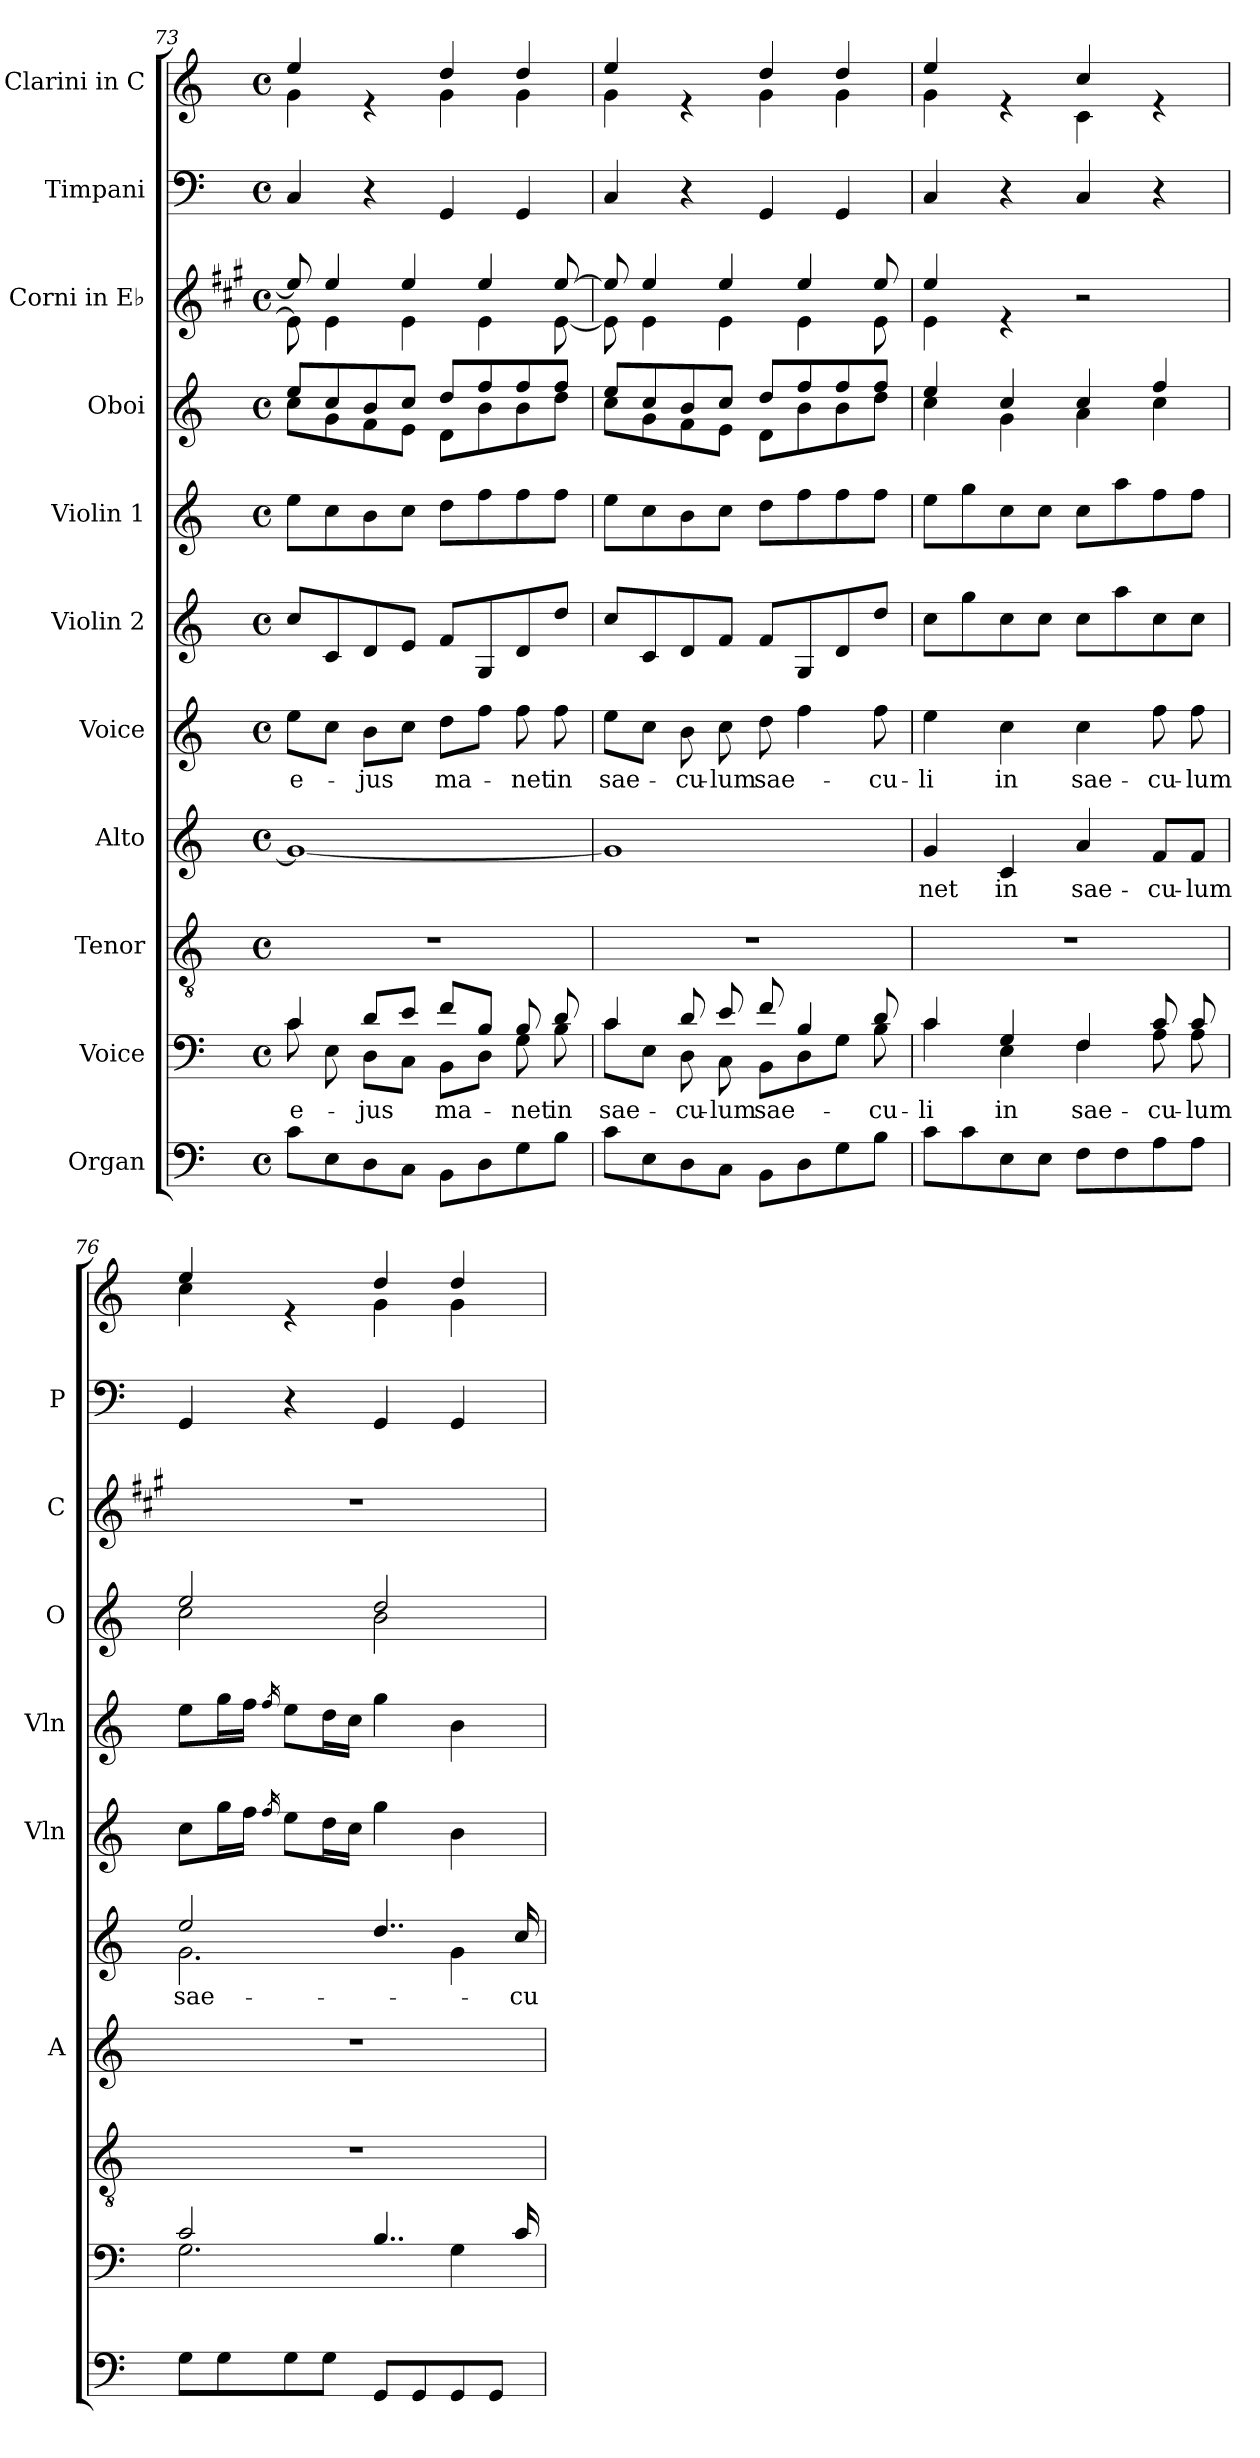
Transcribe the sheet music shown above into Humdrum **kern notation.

**kern	**kern	**text	**kern	**kern	**text	**kern	**text	**kern	**kern	**kern	**kern	**kern	**kern
*part11	*part10	*part10	*part9	*part8	*part8	*part7	*part7	*part6	*part5	*part4	*part3	*part2	*part1
*staff11	*staff10	*staff10	*staff9	*staff8	*staff8	*staff7	*staff7	*staff6	*staff5	*staff4	*staff3	*staff2	*staff1
*I"Organ	*I"Voice	*	*I"Tenor	*I"Alto	*	*I"Voice	*	*I"Violin 2	*I"Violin 1	*I"Oboi	*I"Corni in E♭	*I"Timpani	*I"Clarini in C
*	*	*	*	*I'A	*	*	*	*I'Vln	*I'Vln	*I'O	*I'C	*I'P	*
!!LO:PB:g=z
*clefF4	*clefF4	*	*clefGv2	*clefG2	*	*clefG2	*	*clefG2	*clefG2	*clefG2	*clefG2	*clefF4	*clefG2
*	*	*	*	*	*	*	*	*	*	*	*ITrd5c9	*	*
*k[]	*k[]	*	*k[]	*k[]	*	*k[]	*	*k[]	*k[]	*k[]	*k[]	*k[]	*k[]
*M4/4	*M4/4	*	*M4/4	*M4/4	*	*M4/4	*	*M4/4	*M4/4	*M4/4	*M4/4	*M4/4	*M4/4
*met(c)	*met(c)	*	*met(c)	*met(c)	*	*met(c)	*	*met(c)	*met(c)	*met(c)	*met(c)	*met(c)	*met(c)
=73	=73	=73	=73	=73	=73	=73	=73	=73	=73	=73	=73	=73	=73
!	!	!LO:LY:b	!	!	!	!	!LO:LY:b	!	!	!	!	!	!
*	*^	*	*	*	*	*	*	*	*	*^	*^	*	*^
8c\L	4c/	8c\	e-	1r	1g_	.	8ee\L	e-	8cc/L	8ee\L	8ee/L	8cc\L	8g/]	8G\]	4C/	4ee/	4g\
8E\	.	8E\	.	.	.	.	8cc\J	.	8c/	8cc\	8cc/	8g\	4g/	4G\	.	.	.
!	!	!	!LO:LY:b	!	!	!	!	!LO:LY:b	!	!	!	!	!	!	!	!	!
8D\	8d/L	8D\L	jus	.	.	.	8b\L	-jus	8d/	8b\	8b/	8f\	.	.	4r	4re	4ryy
8C\J	8e/J	8C\J	.	.	.	.	8cc\J	.	8e/J	8cc\J	8cc/J	8e\J	4g/	4G\	.	.	.
!	!	!	!LO:LY:b	!	!	!	!	!LO:LY:b	!	!	!	!	!	!	!	!	!
8BB\L	8f/L	8BB\L	ma-	.	.	.	8dd\L	ma-	8f/L	8dd\L	8dd/L	8d\L	.	.	4GG/	4dd/	4g\
8D\	8B/J	8D\J	.	.	.	.	8ff\J	.	8G/	8ff\	8ff/	8b\	4g/	4G\	.	.	.
!	!	!	!LO:LY:b	!	!	!	!	!LO:LY:b	!	!	!	!	!	!	!	!	!
8G\	8B/	8G\	-net	.	.	.	8ff\	-net	8d/	8ff\	8ff/	8b\	.	.	4GG/	4dd/	4g\
!	!	!	!LO:LY:b	!	!	!	!	!LO:LY:b	!	!	!	!	!	!	!	!	!
8B\J	8d/	8B\	in	.	.	.	8ff\	in	8dd/J	8ff\J	8ff/J	8dd\J	[8g/	[8G\	.	.	.
=74	=74	=74	=74	=74	=74	=74	=74	=74	=74	=74	=74	=74	=74	=74	=74	=74	=74
!	!	!	!LO:LY:b	!	!	!	!	!LO:LY:b	!	!	!	!	!	!	!	!	!
8c\L	4c/	8c\L	sae-	1r	1g]	.	8ee\L	sae-	8cc/L	8ee\L	8ee/L	8cc\L	8g/]	8G\]	4C/	4ee/	4g\
8E\	.	8E\J	.	.	.	.	8cc\J	.	8c/	8cc\	8cc/	8g\	4g/	4G\	.	.	.
!	!	!	!LO:LY:b	!	!	!	!	!LO:LY:b	!	!	!	!	!	!	!	!	!
8D\	8d/	8D\	-cu-	.	.	.	8b\	-cu-	8d/	8b\	8b/	8f\	.	.	4r	4re	4ryy
!	!	!	!LO:LY:b	!	!	!	!	!LO:LY:b	!	!	!	!	!	!	!	!	!
8C\J	8e/	8C\	-lum	.	.	.	8cc\	-lum	8f/J	8cc\J	8cc/J	8e\J	4g/	4G\	.	.	.
!	!	!	!LO:LY:b	!	!	!	!	!LO:LY:b	!	!	!	!	!	!	!	!	!
8BB\L	8f/	8BB\L	sae-	.	.	.	8dd\	sae-	8f/L	8dd\L	8dd/L	8d\L	.	.	4GG/	4dd/	4g\
8D\	4B/	8D\	.	.	.	.	4ff\	.	8G/	8ff\	8ff/	8b\	4g/	4G\	.	.	.
8G\	.	8G\J	.	.	.	.	.	.	8d/	8ff\	8ff/	8b\	.	.	4GG/	4dd/	4g\
!	!	!	!LO:LY:b	!	!	!	!	!LO:LY:b	!	!	!	!	!	!	!	!	!
8B\J	8d/	8B\	-cu-	.	.	.	8ff\	-cu-	8dd/J	8ff\J	8ff/J	8dd\J	8g/	8G\	.	.	.
=75	=75	=75	=75	=75	=75	=75	=75	=75	=75	=75	=75	=75	=75	=75	=75	=75	=75
!	!	!	!LO:LY:b	!	!	!LO:LY:b	!	!LO:LY:b	!	!	!	!	!	!	!	!	!
8c\L	4c/	4c\	-li	1r	4g/	-net	4ee\	-li	8cc\L	8ee\L	4ee/	4cc\	4g/	4G\	4C/	4ee/	4g\
8c\	.	.	.	.	.	.	.	.	8gg\	8gg\	.	.	.	.	.	.	.
!	!	!	!LO:LY:b	!	!	!LO:LY:b	!	!LO:LY:b	!	!	!	!	!	!	!	!	!
8E\	4G/	4E\	in	.	4c/	in	4cc\	in	8cc\	8cc\	4cc/	4g\	4re	2.ryy	4r	4re	4ryy
8E\J	.	.	.	.	.	.	.	.	8cc\J	8cc\J	.	.	.	.	.	.	.
!	!	!	!LO:LY:b	!	!	!LO:LY:b	!	!LO:LY:b	!	!	!	!	!	!	!	!	!
8F\L	4F/	4F\	sae-	.	4a/	sae-	4cc\	sae-	8cc\L	8cc\L	4cc/	4a\	2r	.	4C/	4cc/	4c\
8F\	.	.	.	.	.	.	.	.	8aa\	8aa\	.	.	.	.	.	.	.
!	!	!	!LO:LY:b	!	!	!LO:LY:b	!	!LO:LY:b	!	!	!	!	!	!	!	!	!
8A\	8c/	8A\	-cu-	.	8f/L	-cu-	8ff\	-cu-	8cc\	8ff\	4ff/	4cc\	.	.	4r	4re	4ryy
!	!	!	!LO:LY:b	!	!	!LO:LY:b	!	!LO:LY:b	!	!	!	!	!	!	!	!	!
8A\J	8c/	8A\	-lum	.	8f/J	-lum	8ff\	-lum	8cc\J	8ff\J	.	.	.	.	.	.	.
*	*	*	*	*	*	*	*	*	*	*	*	*	*v	*v	*	*	*
=76	=76	=76	=76	=76	=76	=76	=76	=76	=76	=76	=76	=76	=76	=76	=76	=76
!	!	!	!	!	!	!	!	!LO:LY:b	!	!	!	!	!	!	!	!
*	*	*	*	*	*	*	*^	*	*	*	*	*	*	*	*	*
8G\L	2c/	2.G\	.	1r	1r	.	2ee/	2.g\	sae-	8cc\L	8ee\L	2ee/	2cc\	1r	4GG/	4ee/	4cc\
8G\	.	.	.	.	.	.	.	.	.	16gg\L	16gg\L	.	.	.	.	.	.
.	.	.	.	.	.	.	.	.	.	16ff\JJ	16ff\JJ	.	.	.	.	.	.
.	.	.	.	.	.	.	.	.	.	16qff/	16qff/	.	.	.	.	.	.
8G\	.	.	.	.	.	.	.	.	.	8ee\L	8ee\L	.	.	.	4r	4re	4ryy
8G\J	.	.	.	.	.	.	.	.	.	16dd\L	16dd\L	.	.	.	.	.	.
.	.	.	.	.	.	.	.	.	.	16cc\JJ	16cc\JJ	.	.	.	.	.	.
8GG/L	4..B/	.	.	.	.	.	4..dd/	.	.	4gg\	4gg\	2dd/	2b\	.	4GG/	4dd/	4g\
8GG/	.	.	.	.	.	.	.	.	.	.	.	.	.	.	.	.	.
8GG/	.	4G\	.	.	.	.	.	4g\	.	4b\	4b\	.	.	.	4GG/	4dd/	4g\
8GG/J	.	.	.	.	.	.	.	.	.	.	.	.	.	.	.	.	.
!	!	!	!	!	!	!	!	!	!LO:LY:b	!	!	!	!	!	!	!	!
.	16c/	.	.	.	.	.	16cc/	.	-cu-	.	.	.	.	.	.	.	.
*	*v	*v	*	*	*	*	*v	*v	*	*	*	*v	*v	*	*	*v	*v
=	=	=	=	=	=	=	=	=	=	=	=	=	=
*-	*-	*-	*-	*-	*-	*-	*-	*-	*-	*-	*-	*-	*-
